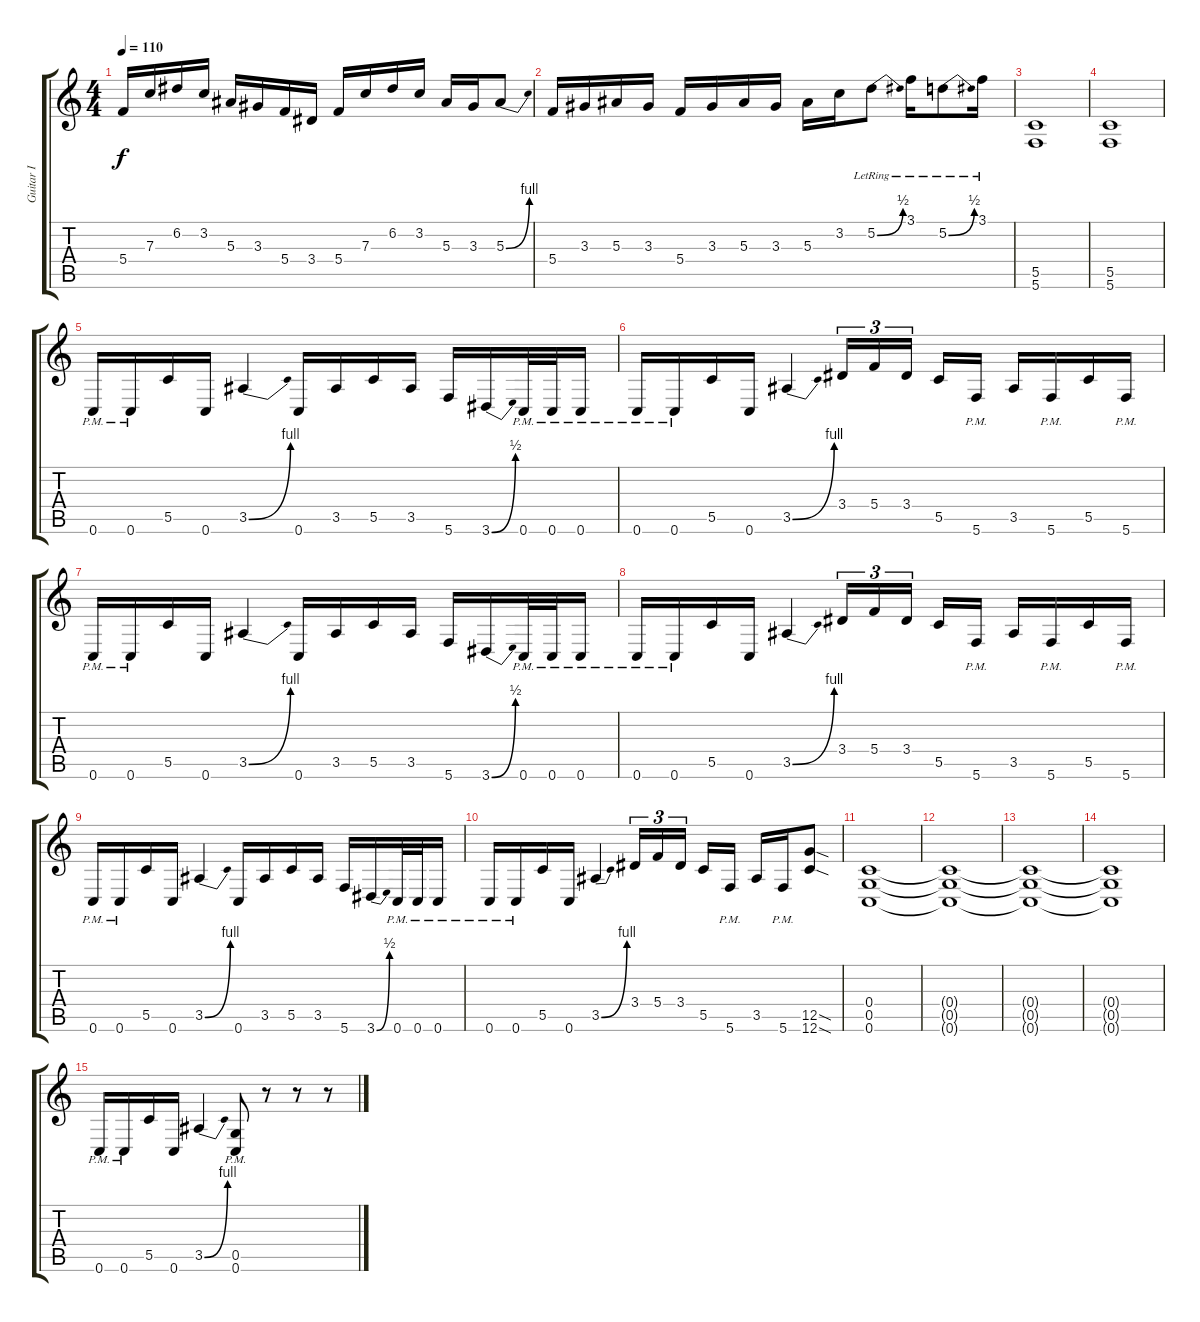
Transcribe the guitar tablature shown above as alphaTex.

\track ("Guitar I" "Guitar I") {instrument distortionguitar}
\staff {score tabs}
\tuning (D4 A3 F3 C3 G2 C2) {hide}
\ts (4 4)
\tempo 110
\clef g2
\ks c
5.4.16{dy f} 7.3.16 6.2.16 3.2.16 5.3.16 3.3.16 5.4.16 3.4.16 5.4.16 7.3.16 6.2.16 3.2.16 5.3.16 3.3.16 5.3{be (bend 0 0 60 4)}.8 |
5.4.16 3.3.16 5.3.16 3.3.16 5.4.16 3.3.16 5.3.16 3.3.16 5.3.16 3.2.16 5.2{be (bend 0 0 60 2) lr}.8 3.1{lr}.16 5.2{be (bend 0 0 60 2) lr}.8 3.1{lr}.16 |
(5.5 5.6).1 |
(5.5 5.6).1 |
0.6{pm}.16 0.6{pm}.16 5.5.16 0.6.16 3.5{be (bend 0 0 60 4)}.4 0.6.16 3.5.16 5.5.16 3.5.16 5.6.16 3.6{be (bend 0 0 60 2)}.16 0.6{pm}.32 0.6{pm}.32 0.6{pm}.16 |
0.6{pm}.16 0.6{pm}.16 5.5.16 0.6.16 3.5{be (bend 0 0 60 4)}.4 3.4.16{tu (3 2)} 5.4.16{tu (3 2)} 3.4.16{tu (3 2)} 5.5.16 5.6{pm}.16 3.5.16 5.6{pm}.16 5.5.16 5.6{pm}.16 |
0.6{pm}.16 0.6{pm}.16 5.5.16 0.6.16 3.5{be (bend 0 0 60 4)}.4 0.6.16 3.5.16 5.5.16 3.5.16 5.6.16 3.6{be (bend 0 0 60 2)}.16 0.6{pm}.32 0.6{pm}.32 0.6{pm}.16 |
0.6{pm}.16 0.6{pm}.16 5.5.16 0.6.16 3.5{be (bend 0 0 60 4)}.4 3.4.16{tu (3 2)} 5.4.16{tu (3 2)} 3.4.16{tu (3 2)} 5.5.16 5.6{pm}.16 3.5.16 5.6{pm}.16 5.5.16 5.6{pm}.16 |
0.6{pm}.16 0.6{pm}.16 5.5.16 0.6.16 3.5{be (bend 0 0 60 4)}.4 0.6.16 3.5.16 5.5.16 3.5.16 5.6.16 3.6{be (bend 0 0 60 2)}.16 0.6{pm}.32 0.6{pm}.32 0.6{pm}.16 |
0.6{pm}.16 0.6{pm}.16 5.5.16 0.6.16 3.5{be (bend 0 0 60 4)}.4 3.4.16{tu (3 2)} 5.4.16{tu (3 2)} 3.4.16{tu (3 2)} 5.5.16 5.6{pm}.16 3.5.16 5.6{pm}.16 (12.5{sod} 12.6{sod}).8 |
(0.4 0.5 0.6).1 |
(0.4{t} 0.5{t} 0.6{t}).1 |
(0.4{t} 0.5{t} 0.6{t}).1 |
(0.4{t} 0.5{t} 0.6{t}).1 |
0.6{pm}.16 0.6{pm}.16 5.5.16 0.6.16 3.5{be (bend 0 0 60 4)}.4 (0.5{pm} 0.6{pm}).8 r.8 r.8 r.8
